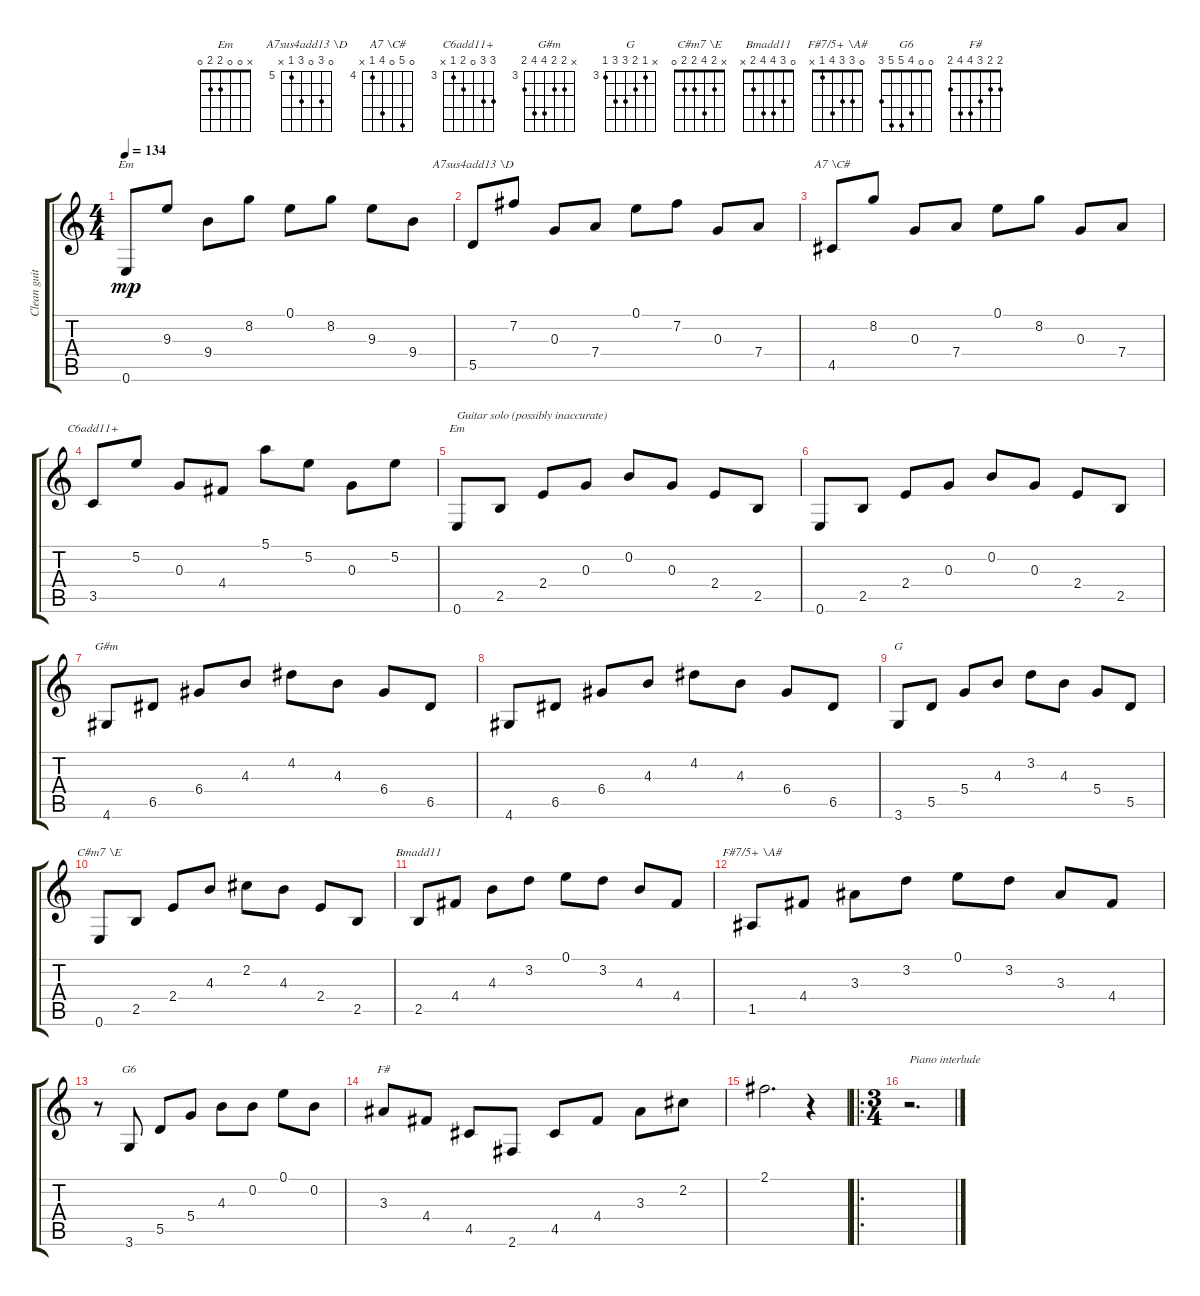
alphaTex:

\track ("Clean guitar" "Clean guit") {instrument acousticguitarsteel}
\staff {score tabs}
\tuning (E4 B3 G3 D3 A2 E2) {hide}
\chord ("Em" 0 8 9 9 x 0) {firstfret 7}
\chord ("A7sus4add13 \\D" 0 7 0 7 5 x) {firstfret 5}
\chord ("A7 \\C#" 0 8 0 7 4 x) {firstfret 4}
\chord ("C6add11+" 5 5 0 4 3 x) {firstfret 3}
\chord ("Em" x 0 0 2 2 0)
\chord ("G#m" x 4 4 6 6 4) {firstfret 3}
\chord ("G" x 3 4 5 5 3) {firstfret 3}
\chord ("C#m7 \\E" x 2 4 2 2 0)
\chord ("Bmadd11" 0 3 4 4 2 x)
\chord ("F#7/5+ \\A#" 0 3 3 4 1 x)
\chord ("G6" 0 0 4 5 5 3)
\chord ("F#" 2 2 3 4 4 2)
\ts (4 4)
\tempo 134
\clef g2
\ks c
0.6.8{ch "Em" dy mp} 9.3.8 9.4.8 8.2.8 0.1.8 8.2.8 9.3.8 9.4.8 |
5.5.8{ch "A7sus4add13 \\D"} 7.2.8 0.3.8 7.4.8 0.1.8 7.2.8 0.3.8 7.4.8 |
4.5.8{ch "A7 \\C#"} 8.2.8 0.3.8 7.4.8 0.1.8 8.2.8 0.3.8 7.4.8 |
3.5.8{ch "C6add11+"} 5.2.8 0.3.8 4.4.8 5.1.8 5.2.8 0.3.8 5.2.8 |
0.6.8{ch "Em" txt "Guitar solo (possibly inaccurate)"} 2.5.8 2.4.8 0.3.8 0.2.8 0.3.8 2.4.8 2.5.8 |
0.6.8 2.5.8 2.4.8 0.3.8 0.2.8 0.3.8 2.4.8 2.5.8 |
4.6.8{ch "G#m"} 6.5.8 6.4.8 4.3.8 4.2.8 4.3.8 6.4.8 6.5.8 |
4.6.8 6.5.8 6.4.8 4.3.8 4.2.8 4.3.8 6.4.8 6.5.8 |
3.6.8{ch "G"} 5.5.8 5.4.8 4.3.8 3.2.8 4.3.8 5.4.8 5.5.8 |
0.6.8{ch "C#m7 \\E"} 2.5.8 2.4.8 4.3.8 2.2.8 4.3.8 2.4.8 2.5.8 |
2.5.8{ch "Bmadd11"} 4.4.8 4.3.8 3.2.8 0.1.8 3.2.8 4.3.8 4.4.8 |
1.5.8{ch "F#7/5+ \\A#"} 4.4.8 3.3.8 3.2.8 0.1.8 3.2.8 3.3.8 4.4.8 |
r.8 3.6.8{ch "G6"} 5.5.8 5.4.8 4.3.8 0.2.8 0.1.8 0.2.8 |
3.3.8{ch "F#"} 4.4.8 4.5.8 2.6.8 4.5.8 4.4.8 3.3.8 2.2.8 |
2.1.2{d} r.4 |
\ro
\ts (3 4)
r.2{d txt "Piano interlude"}
